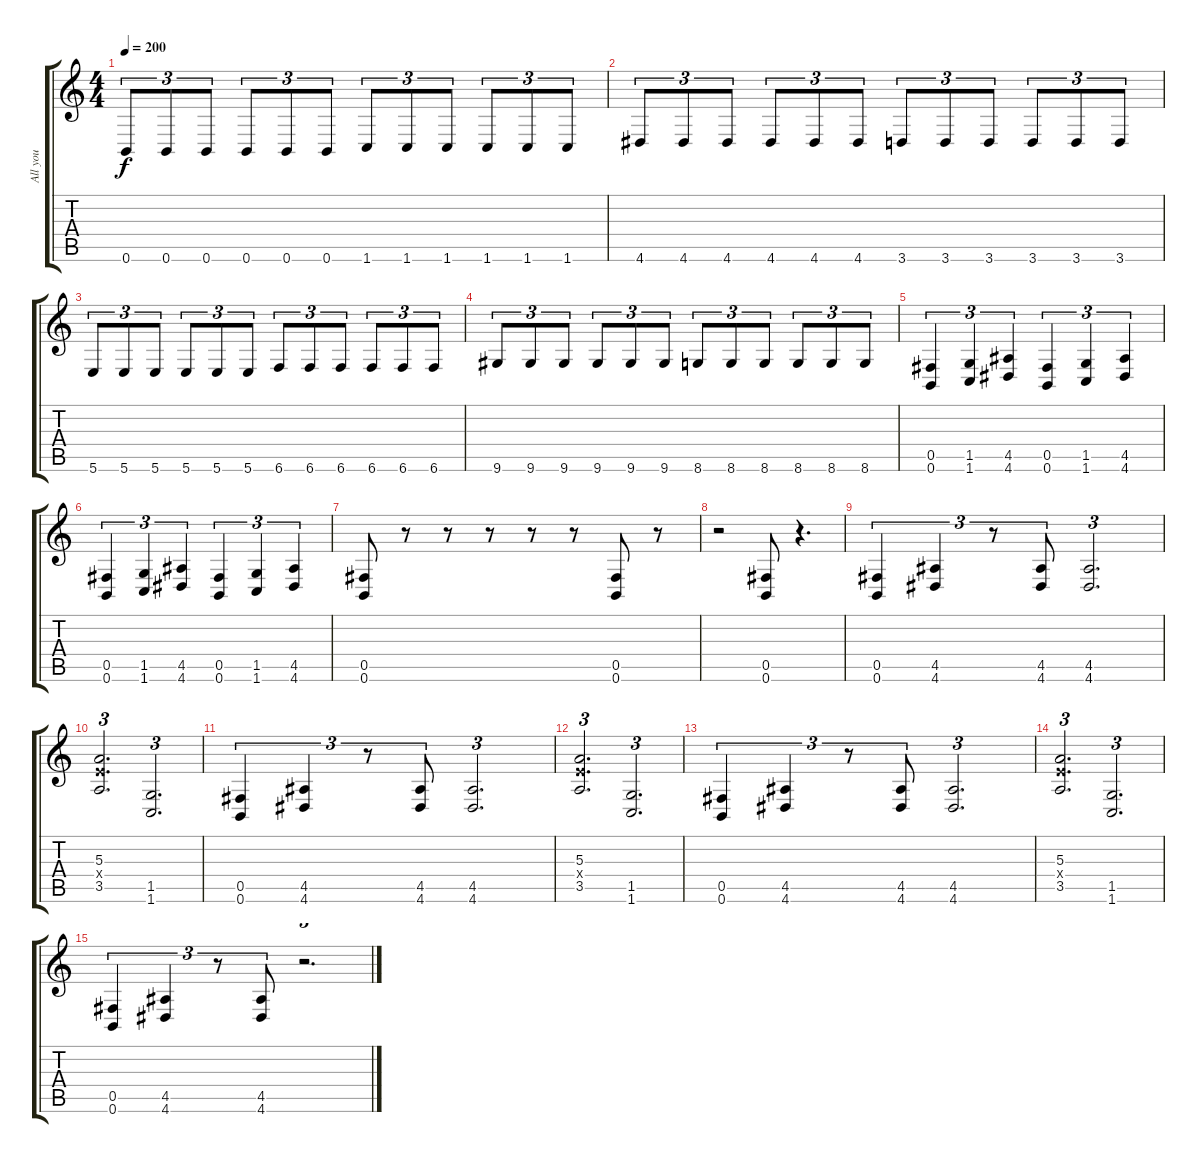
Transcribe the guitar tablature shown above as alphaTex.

\track ("All you " "All you ") {instrument distortionguitar}
\staff {score tabs}
\tuning (Db4 Ab3 E3 B2 Gb2 B1) {hide}
\ts (4 4)
\tempo 200
\clef g2
\ks c
0.6.8{tu (3 2) dy f} 0.6.8{tu (3 2)} 0.6.8{tu (3 2)} 0.6.8{tu (3 2)} 0.6.8{tu (3 2)} 0.6.8{tu (3 2)} 1.6.8{tu (3 2)} 1.6.8{tu (3 2)} 1.6.8{tu (3 2)} 1.6.8{tu (3 2)} 1.6.8{tu (3 2)} 1.6.8{tu (3 2)} |
4.6.8{tu (3 2)} 4.6.8{tu (3 2)} 4.6.8{tu (3 2)} 4.6.8{tu (3 2)} 4.6.8{tu (3 2)} 4.6.8{tu (3 2)} 3.6.8{tu (3 2)} 3.6.8{tu (3 2)} 3.6.8{tu (3 2)} 3.6.8{tu (3 2)} 3.6.8{tu (3 2)} 3.6.8{tu (3 2)} |
5.6.8{tu (3 2)} 5.6.8{tu (3 2)} 5.6.8{tu (3 2)} 5.6.8{tu (3 2)} 5.6.8{tu (3 2)} 5.6.8{tu (3 2)} 6.6.8{tu (3 2)} 6.6.8{tu (3 2)} 6.6.8{tu (3 2)} 6.6.8{tu (3 2)} 6.6.8{tu (3 2)} 6.6.8{tu (3 2)} |
9.6.8{tu (3 2)} 9.6.8{tu (3 2)} 9.6.8{tu (3 2)} 9.6.8{tu (3 2)} 9.6.8{tu (3 2)} 9.6.8{tu (3 2)} 8.6.8{tu (3 2)} 8.6.8{tu (3 2)} 8.6.8{tu (3 2)} 8.6.8{tu (3 2)} 8.6.8{tu (3 2)} 8.6.8{tu (3 2)} |
(0.5 0.6).4{tu (3 2)} (1.5 1.6).4{tu (3 2)} (4.5 4.6).4{tu (3 2)} (0.5 0.6).4{tu (3 2)} (1.5 1.6).4{tu (3 2)} (4.5 4.6).4{tu (3 2)} |
(0.5 0.6).4{tu (3 2)} (1.5 1.6).4{tu (3 2)} (4.5 4.6).4{tu (3 2)} (0.5 0.6).4{tu (3 2)} (1.5 1.6).4{tu (3 2)} (4.5 4.6).4{tu (3 2)} |
(0.5 0.6).8 r.8 r.8 r.8 r.8 r.8 (0.5 0.6).8 r.8 |
r.2 (0.5 0.6).8 r.4{d} |
(0.5 0.6).4{tu (3 2)} (4.5 4.6).4{tu (3 2)} r.8{tu (3 2)} (4.5 4.6).8{tu (3 2)} (4.5 4.6).2{d tu (3 2)} |
(5.3 5.4{x} 3.5).2{d tu (3 2)} (1.5 1.6).2{d tu (3 2)} |
(0.5 0.6).4{tu (3 2)} (4.5 4.6).4{tu (3 2)} r.8{tu (3 2)} (4.5 4.6).8{tu (3 2)} (4.5 4.6).2{d tu (3 2)} |
(5.3 5.4{x} 3.5).2{d tu (3 2)} (1.5 1.6).2{d tu (3 2)} |
(0.5 0.6).4{tu (3 2)} (4.5 4.6).4{tu (3 2)} r.8{tu (3 2)} (4.5 4.6).8{tu (3 2)} (4.5 4.6).2{d tu (3 2)} |
(5.3 5.4{x} 3.5).2{d tu (3 2)} (1.5 1.6).2{d tu (3 2)} |
(0.5 0.6).4{tu (3 2)} (4.5 4.6).4{tu (3 2)} r.8{tu (3 2)} (4.5 4.6).8{tu (3 2)} r.2{d tu (3 2)}
